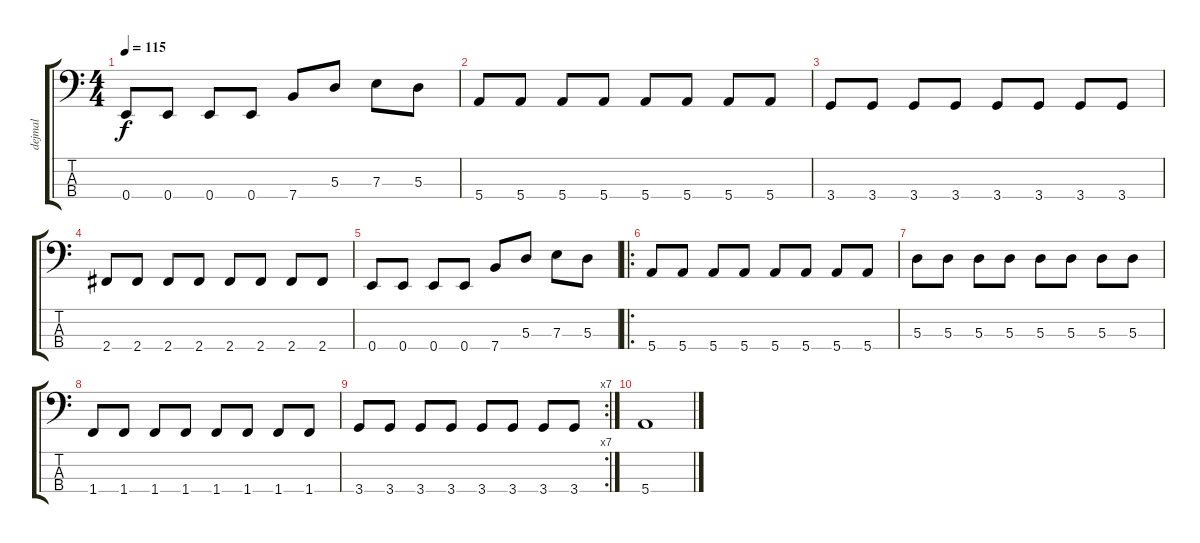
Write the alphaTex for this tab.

\track ("dejmal" "dejmal") {instrument electricbassfinger}
\staff {score tabs}
\tuning (G2 D2 A1 E1) {hide}
\ts (4 4)
\tempo 115
\clef f4
\ks c
0.4.8{dy f} 0.4.8 0.4.8 0.4.8 7.4.8 5.3.8 7.3.8 5.3.8 |
5.4.8 5.4.8 5.4.8 5.4.8 5.4.8 5.4.8 5.4.8 5.4.8 |
3.4.8 3.4.8 3.4.8 3.4.8 3.4.8 3.4.8 3.4.8 3.4.8 |
2.4.8 2.4.8 2.4.8 2.4.8 2.4.8 2.4.8 2.4.8 2.4.8 |
0.4.8 0.4.8 0.4.8 0.4.8 7.4.8 5.3.8 7.3.8 5.3.8 |
\ro
5.4.8 5.4.8 5.4.8 5.4.8 5.4.8 5.4.8 5.4.8 5.4.8 |
5.3.8 5.3.8 5.3.8 5.3.8 5.3.8 5.3.8 5.3.8 5.3.8 |
1.4.8 1.4.8 1.4.8 1.4.8 1.4.8 1.4.8 1.4.8 1.4.8 |
\rc 7
3.4.8 3.4.8 3.4.8 3.4.8 3.4.8 3.4.8 3.4.8 3.4.8 |
5.4.1
